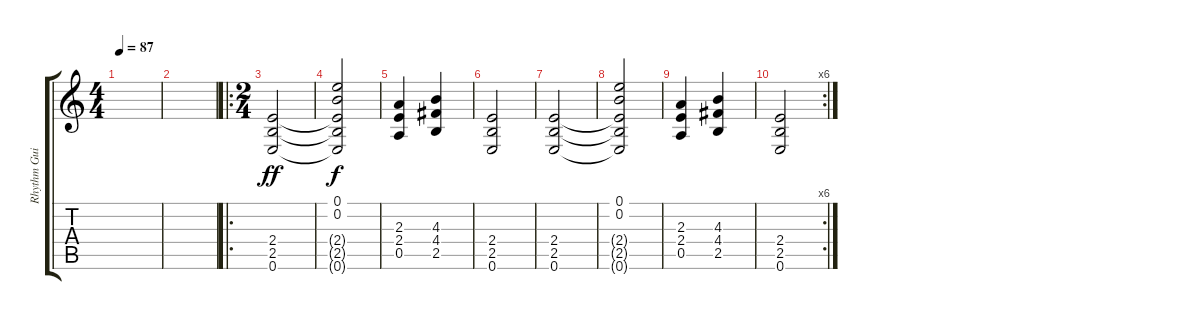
\track ("Rhythm Guitar " "Rhythm Gui") {instrument distortionguitar}
\staff {score tabs}
\tuning (E4 B3 G3 D3 A2 E2) {hide}
\ts (4 4)
\tempo 87
\clef g2
\ks c
|
|
\ro
\ts (2 4)
(2.4 2.5 0.6).2{dy ff} |
(0.1 0.2 2.4{t} 2.5{t} 0.6{t}).2{dy f} |
(2.3 2.4 0.5).4 (4.3 4.4 2.5).4 |
(2.4 2.5 0.6).2 |
(2.4 2.5 0.6).2 |
(0.1 0.2 2.4{t} 2.5{t} 0.6{t}).2 |
(2.3 2.4 0.5).4 (4.3 4.4 2.5).4 |
\rc 6
(2.4 2.5 0.6).2
